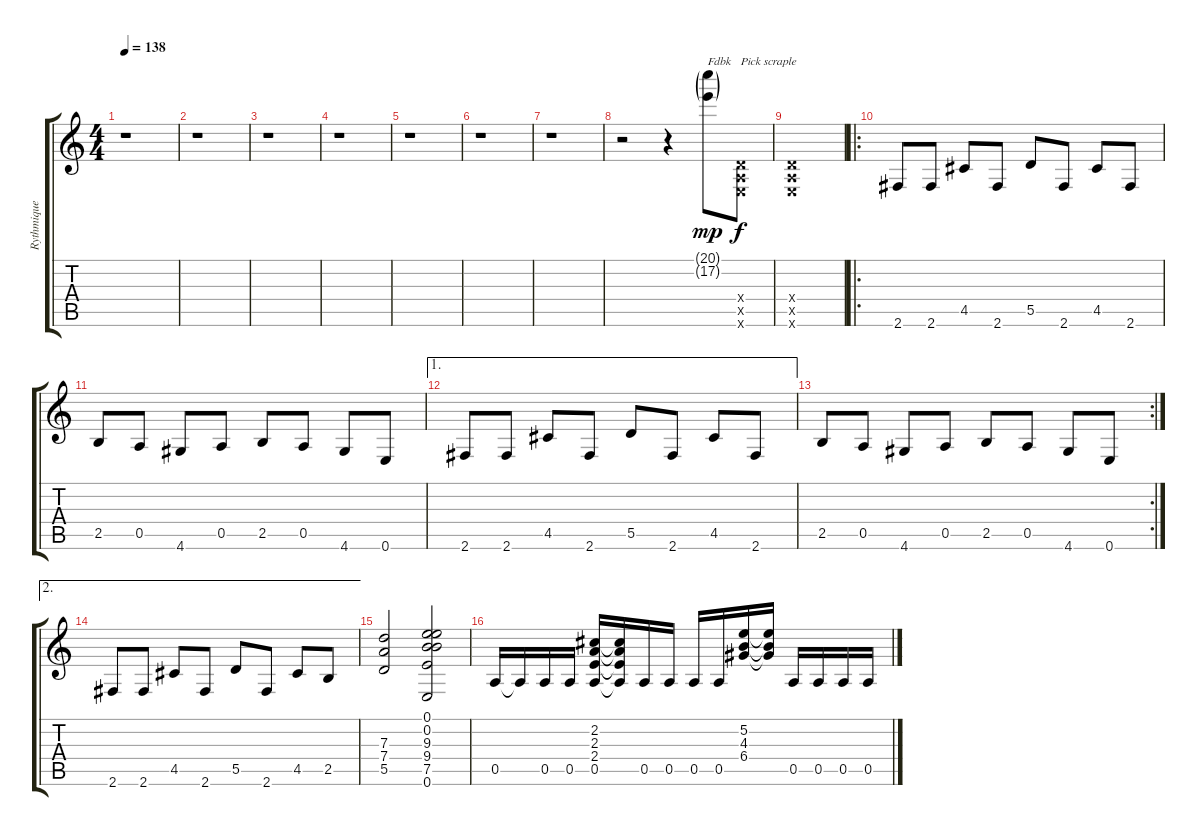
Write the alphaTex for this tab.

\track ("Rythmique" "Rythmique") {instrument distortionguitar}
\staff {score tabs}
\tuning (E4 B3 G3 D3 A2 E2) {hide}
\ts (4 4)
\tempo 138
\clef g2
\ks c
r.1{dy mp instrument distortionguitar} |
r.1 |
r.1 |
r.1 |
r.1 |
r.1 |
r.1 |
r.2 r.4 (20.1{g} 17.2{g}).8{txt "Fdbk"} (0.4{x} 0.5{x} 0.6{x}).8{txt "Pick scraple" dy f} |
(0.4{x} 0.5{x} 0.6{x}).1 |
\ro
2.6.8 2.6.8 4.5.8 2.6.8 5.5.8 2.6.8 4.5.8 2.6.8 |
2.5.8 0.5.8 4.6.8 0.5.8 2.5.8 0.5.8 4.6.8 0.6.8 |
\ae 1
2.6.8 2.6.8 4.5.8 2.6.8 5.5.8 2.6.8 4.5.8 2.6.8 |
\rc 2
2.5.8 0.5.8 4.6.8 0.5.8 2.5.8 0.5.8 4.6.8 0.6.8 |
\ae 2
2.6.8 2.6.8 4.5.8 2.6.8 5.5.8 2.6.8 4.5.8 2.5.8 |
(7.3 7.4 5.5).2 (0.1 0.2 9.3 9.4 7.5 0.6).2 |
0.5.16 0.5{t}.16 0.5.16 0.5.16 (2.2 2.3 2.4 0.5).16 (2.2{t} 2.3{t} 2.4{t} 0.5{t}).16 0.5.16 0.5.16 0.5.16 0.5.16 (5.2 4.3 6.4).16 (5.2{t} 4.3{t} 6.4{t}).16 0.5.16 0.5.16 0.5.16 0.5.16
